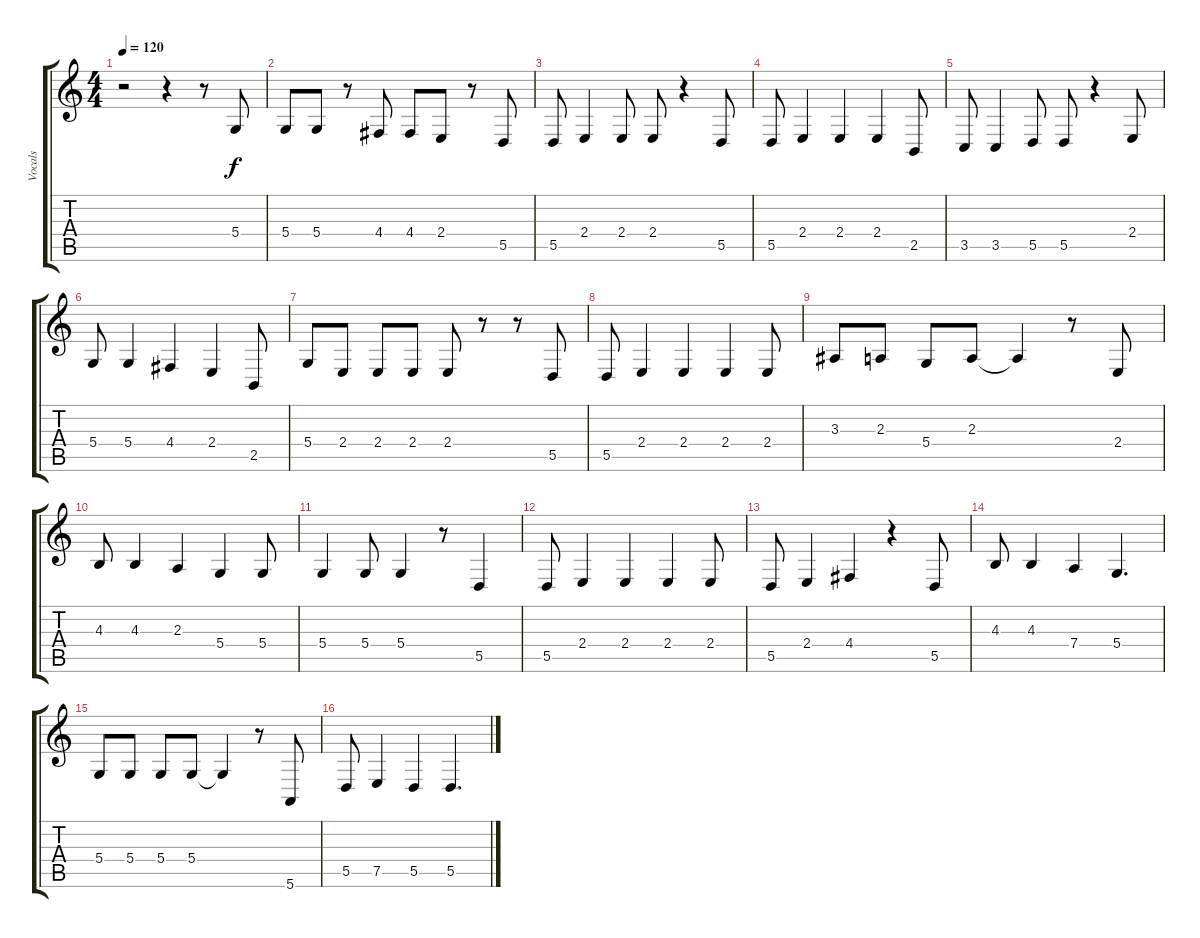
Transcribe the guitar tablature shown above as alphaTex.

\track ("Vocals" "Vocals") {instrument synthvoice}
\staff {score tabs}
\tuning (E4 B3 G3 D3 A2 E2) {hide}
\ts (4 4)
\tempo 120
\clef g2
\ks c
r.2{dy f} r.4 r.8 5.4.8 |
5.4.8 5.4.8 r.8 4.4.8 4.4.8 2.4.8 r.8 5.5.8 |
5.5.8 2.4.4 2.4.8 2.4.8 r.4 5.5.8 |
5.5.8 2.4.4 2.4.4 2.4.4 2.5.8 |
3.5.8 3.5.4 5.5.8 5.5.8 r.4 2.4.8 |
5.4.8 5.4.4 4.4.4 2.4.4 2.5.8 |
5.4.8 2.4.8 2.4.8 2.4.8 2.4.8 r.8 r.8 5.5.8 |
5.5.8 2.4.4 2.4.4 2.4.4 2.4.8 |
3.3.8 2.3.8 5.4.8 2.3.8 2.3{t}.4 r.8 2.4.8 |
4.3.8 4.3.4 2.3.4 5.4.4 5.4.8 |
5.4.4 5.4.8 5.4.4 r.8 5.5.4 |
5.5.8 2.4.4 2.4.4 2.4.4 2.4.8 |
5.5.8 2.4.4 4.4.4 r.4 5.5.8 |
4.3.8 4.3.4 7.4.4 5.4.4{d} |
5.4.8 5.4.8 5.4.8 5.4.8 5.4{t}.4 r.8 5.6.8 |
5.5.8 7.5.4 5.5.4 5.5.4{d}
